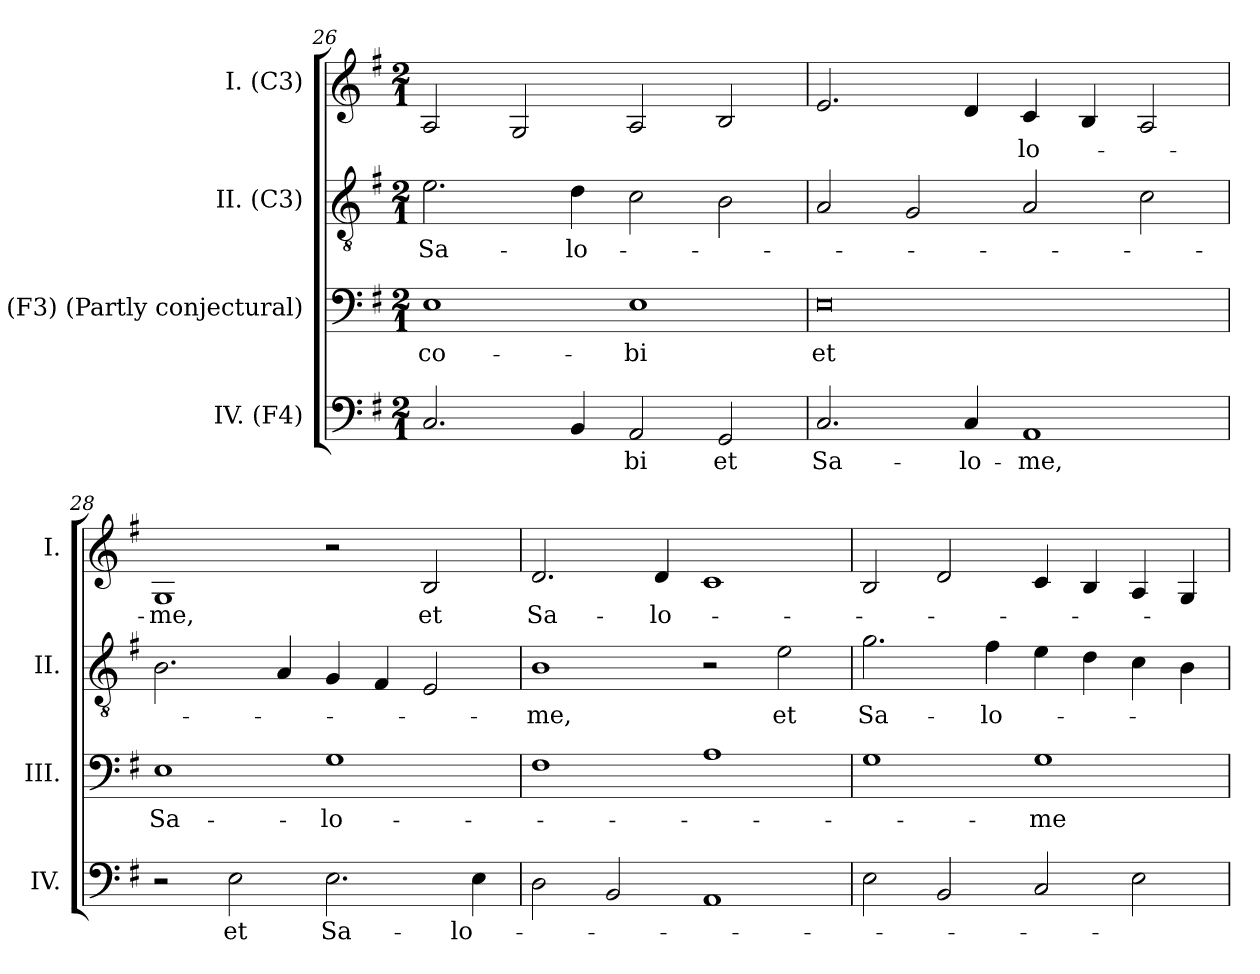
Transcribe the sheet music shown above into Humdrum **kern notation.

**kern	**text	**kern	**text	**kern	**text	**kern	**text
*part4	*part4	*part3	*part3	*part2	*part2	*part1	*part1
*staff4	*staff4	*staff3	*staff3	*staff2	*staff2	*staff1	*staff1
*I"IV. (F4)	*	*I"III. (F3) (Partly conjectural)	*	*I"II. (C3)	*	*I"I. (C3)	*
*I'IV.	*	*I'III.	*	*I'II.	*	*I'I.	*
*clefF4	*	*clefF4	*	*clefGv2	*	*clefG2	*
*	*	*ITrd7c12	*	*ITrd7c12	*	*	*
*k[f#]	*	*k[f#]	*	*k[f#]	*	*k[f#]	*
*G:	*	*G:	*	*G:	*	*G:	*
*M2/1	*	*M2/1	*	*M2/1	*	*M2/1	*
=26	=26	=26	=26	=26	=26	=26	=26
!	!	!	!LO:LY:b:color=#000000	!	!	!	!
!	!	!	!	!	!LO:LY:b:color=#000000	!	!
2.Ci/	.	1EEi	-co-	2.Ei\	Sa-	2Ai/	.
.	.	.	.	.	.	2Gi/	.
!	!	!	!	!	!LO:LY:b:color=#000000	!	!
4BBi/	.	.	.	4Di\	-lo-	.	.
!	!LO:LY:b:color=#000000	!	!	!	!	!	!
!	!	!	!LO:LY:b:color=#000000	!	!	!	!
2AAi/	-bi	1EEi	-bi	2Ci\	.	2Ai/	.
!	!LO:LY:b:color=#000000	!	!	!	!	!	!
2GGi/	et	.	.	2BBi\	.	2Bi/	.
=27	=27	=27	=27	=27	=27	=27	=27
!	!LO:LY:b:color=#000000	!	!	!	!	!	!
!	!	!	!LO:LY:b:color=#000000	!	!	!	!
2.Ci/	Sa-	0EEi	et	2AAi/	.	2.ei/	.
.	.	.	.	2GGi/	.	.	.
!	!LO:LY:b:color=#000000	!	!	!	!	!	!
4Ci/	-lo-	.	.	.	.	4di/	.
!	!LO:LY:b:color=#000000	!	!	!	!	!	!
!	!	!	!	!	!	!	!LO:LY:b:color=#000000
1AAi	-me,	.	.	2AAi/	.	4ci/	-lo-
.	.	.	.	.	.	4Bi/	.
.	.	.	.	2Ci\	.	2Ai/	.
=28	=28	=28	=28	=28	=28	=28	=28
!	!	!	!LO:LY:b:color=#000000	!	!	!	!
!	!	!	!	!	!	!	!LO:LY:b:color=#000000
2r	.	1EEi	Sa-	2.BBi\	.	1Gi	-me,
!	!LO:LY:b:color=#000000	!	!	!	!	!	!
2Ei\	et	.	.	.	.	.	.
.	.	.	.	4AAi/	.	.	.
!	!LO:LY:b:color=#000000	!	!	!	!	!	!
!	!	!	!LO:LY:b:color=#000000	!	!	!	!
2.Ei\	Sa-	1GGi	-lo-	4GGi/	.	2r	.
.	.	.	.	4FF#i/	.	.	.
!	!	!	!	!	!	!	!LO:LY:b:color=#000000
.	.	.	.	2EEi/	.	2Bi/	et
!	!LO:LY:b:color=#000000	!	!	!	!	!	!
4Ei\	-lo-	.	.	.	.	.	.
=29	=29	=29	=29	=29	=29	=29	=29
!	!	!	!	!	!LO:LY:b:color=#000000	!	!
!	!	!	!	!	!	!	!LO:LY:b:color=#000000
2Di\	.	1FF#i	.	1BBi	-me,	2.di/	Sa-
2BBi/	.	.	.	.	.	.	.
!	!	!	!	!	!	!	!LO:LY:b:color=#000000
.	.	.	.	.	.	4di/	-lo-
1AAi	.	1AAi	.	2r	.	1ci	.
!	!	!	!	!	!LO:LY:b:color=#000000	!	!
.	.	.	.	2Ei\	et	.	.
!!LO:LB:g=z
=30	=30	=30	=30	=30	=30	=30	=30
!	!	!	!	!	!LO:LY:b:color=#000000	!	!
2Ei\	.	1GGi	.	2.Gi\	Sa-	2Bi/	.
2BBi/	.	.	.	.	.	2di/	.
!	!	!	!	!	!LO:LY:b:color=#000000	!	!
.	.	.	.	4F#i\	-lo-	.	.
!	!	!	!LO:LY:b:color=#000000	!	!	!	!
2Ci/	.	1GGi	-me	4Ei\	.	4ci/	.
.	.	.	.	4Di\	.	4Bi/	.
2Ei\	.	.	.	4Ci\	.	4Ai/	.
.	.	.	.	4BBi\	.	4Gi/	.
=	=	=	=	=	=	=	=
*-	*-	*-	*-	*-	*-	*-	*-
